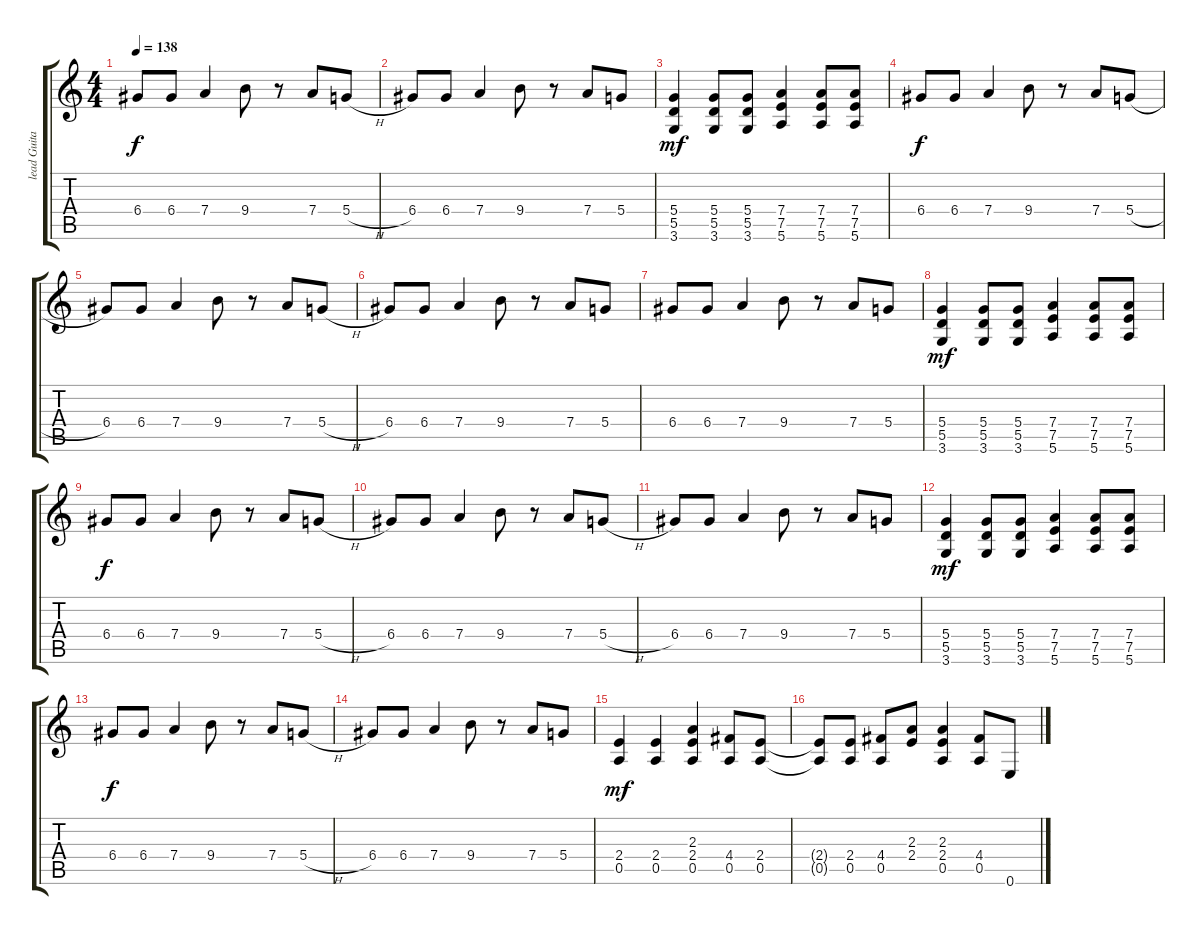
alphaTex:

\track ("lead Guitar" "lead Guita") {instrument electricguitarclean}
\staff {score tabs}
\tuning (E4 B3 G3 D3 A2 E2) {hide}
\ts (4 4)
\tempo 138
\clef g2
\ks c
6.4.8{dy f} 6.4.8 7.4.4 9.4.8 r.8 7.4.8 5.4{h}.8 |
6.4.8 6.4.8 7.4.4 9.4.8 r.8 7.4.8 5.4.8 |
(5.4 5.5 3.6).4{dy mf} (5.4 5.5 3.6).8 (5.4 5.5 3.6).8 (7.4 7.5 5.6).4 (7.4 7.5 5.6).8 (7.4 7.5 5.6).8 |
6.4.8{dy f} 6.4.8 7.4.4 9.4.8 r.8 7.4.8 5.4{h}.8 |
6.4.8 6.4.8 7.4.4 9.4.8 r.8 7.4.8 5.4{h}.8 |
6.4.8 6.4.8 7.4.4 9.4.8 r.8 7.4.8 5.4.8 |
6.4.8 6.4.8 7.4.4 9.4.8 r.8 7.4.8 5.4.8 |
(5.4 5.5 3.6).4{dy mf} (5.4 5.5 3.6).8 (5.4 5.5 3.6).8 (7.4 7.5 5.6).4 (7.4 7.5 5.6).8 (7.4 7.5 5.6).8 |
6.4.8{dy f} 6.4.8 7.4.4 9.4.8 r.8 7.4.8 5.4{h}.8 |
6.4.8 6.4.8 7.4.4 9.4.8 r.8 7.4.8 5.4{h}.8 |
6.4.8 6.4.8 7.4.4 9.4.8 r.8 7.4.8 5.4.8 |
(5.4 5.5 3.6).4{dy mf} (5.4 5.5 3.6).8 (5.4 5.5 3.6).8 (7.4 7.5 5.6).4 (7.4 7.5 5.6).8 (7.4 7.5 5.6).8 |
6.4.8{dy f} 6.4.8 7.4.4 9.4.8 r.8 7.4.8 5.4{h}.8 |
6.4.8 6.4.8 7.4.4 9.4.8 r.8 7.4.8 5.4.8 |
(2.4 0.5).4{dy mf} (2.4 0.5).4 (2.3 2.4 0.5).4 (4.4 0.5).8 (2.4 0.5).8 |
(2.4{t} 0.5{t}).8 (2.4 0.5).8 (4.4 0.5).8 (2.3 2.4).8 (2.3 2.4 0.5).4 (4.4 0.5).8 0.6.8
